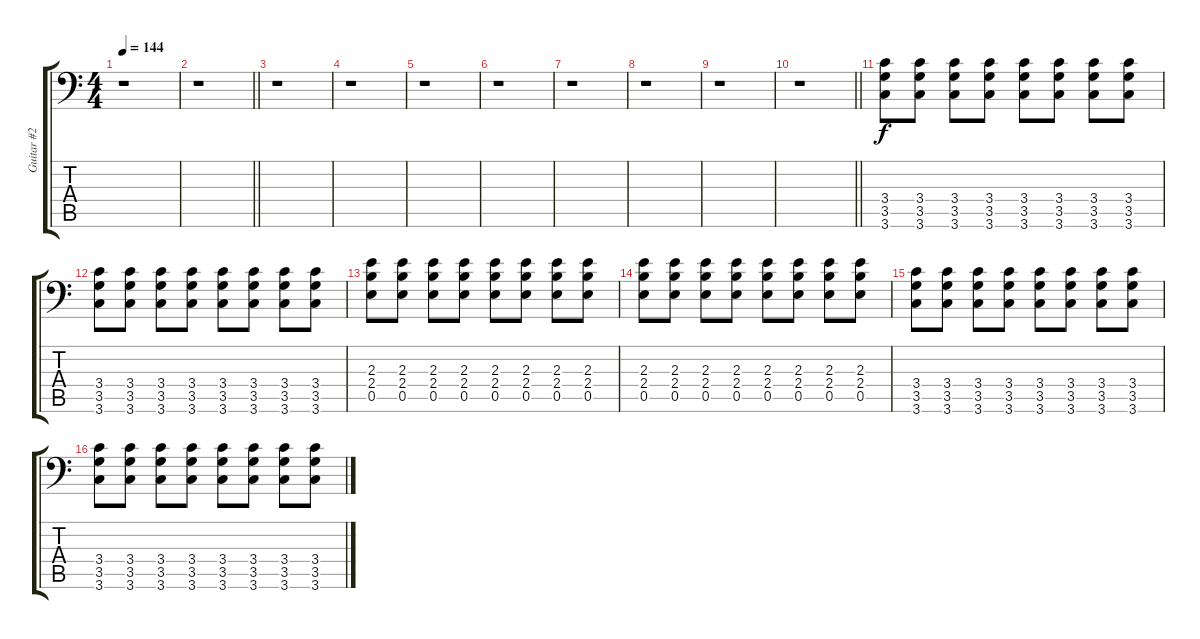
\track ("Guitar #2" "Guitar #2") {instrument distortionguitar}
\staff {score tabs}
\tuning (B3 Gb3 D3 A2 E2 A1) {hide}
\ts (4 4)
\tempo 144
\clef f4
\ks c
r.1{dy f} |
\barLineRight lightlight
r.1 |
r.1 |
r.1 |
r.1 |
r.1 |
r.1 |
r.1 |
r.1 |
\barLineRight lightlight
r.1 |
(3.4 3.5 3.6).8{volume 9} (3.4 3.5 3.6).8 (3.4 3.5 3.6).8 (3.4 3.5 3.6).8 (3.4 3.5 3.6).8 (3.4 3.5 3.6).8 (3.4 3.5 3.6).8 (3.4 3.5 3.6).8 |
(3.4 3.5 3.6).8 (3.4 3.5 3.6).8 (3.4 3.5 3.6).8 (3.4 3.5 3.6).8 (3.4 3.5 3.6).8 (3.4 3.5 3.6).8 (3.4 3.5 3.6).8 (3.4 3.5 3.6).8 |
(2.3 2.4 0.5).8 (2.3 2.4 0.5).8 (2.3 2.4 0.5).8 (2.3 2.4 0.5).8 (2.3 2.4 0.5).8 (2.3 2.4 0.5).8 (2.3 2.4 0.5).8 (2.3 2.4 0.5).8 |
(2.3 2.4 0.5).8 (2.3 2.4 0.5).8 (2.3 2.4 0.5).8 (2.3 2.4 0.5).8 (2.3 2.4 0.5).8 (2.3 2.4 0.5).8 (2.3 2.4 0.5).8 (2.3 2.4 0.5).8 |
(3.4 3.5 3.6).8 (3.4 3.5 3.6).8 (3.4 3.5 3.6).8 (3.4 3.5 3.6).8 (3.4 3.5 3.6).8 (3.4 3.5 3.6).8 (3.4 3.5 3.6).8 (3.4 3.5 3.6).8 |
(3.4 3.5 3.6).8 (3.4 3.5 3.6).8 (3.4 3.5 3.6).8 (3.4 3.5 3.6).8 (3.4 3.5 3.6).8 (3.4 3.5 3.6).8 (3.4 3.5 3.6).8 (3.4 3.5 3.6).8
